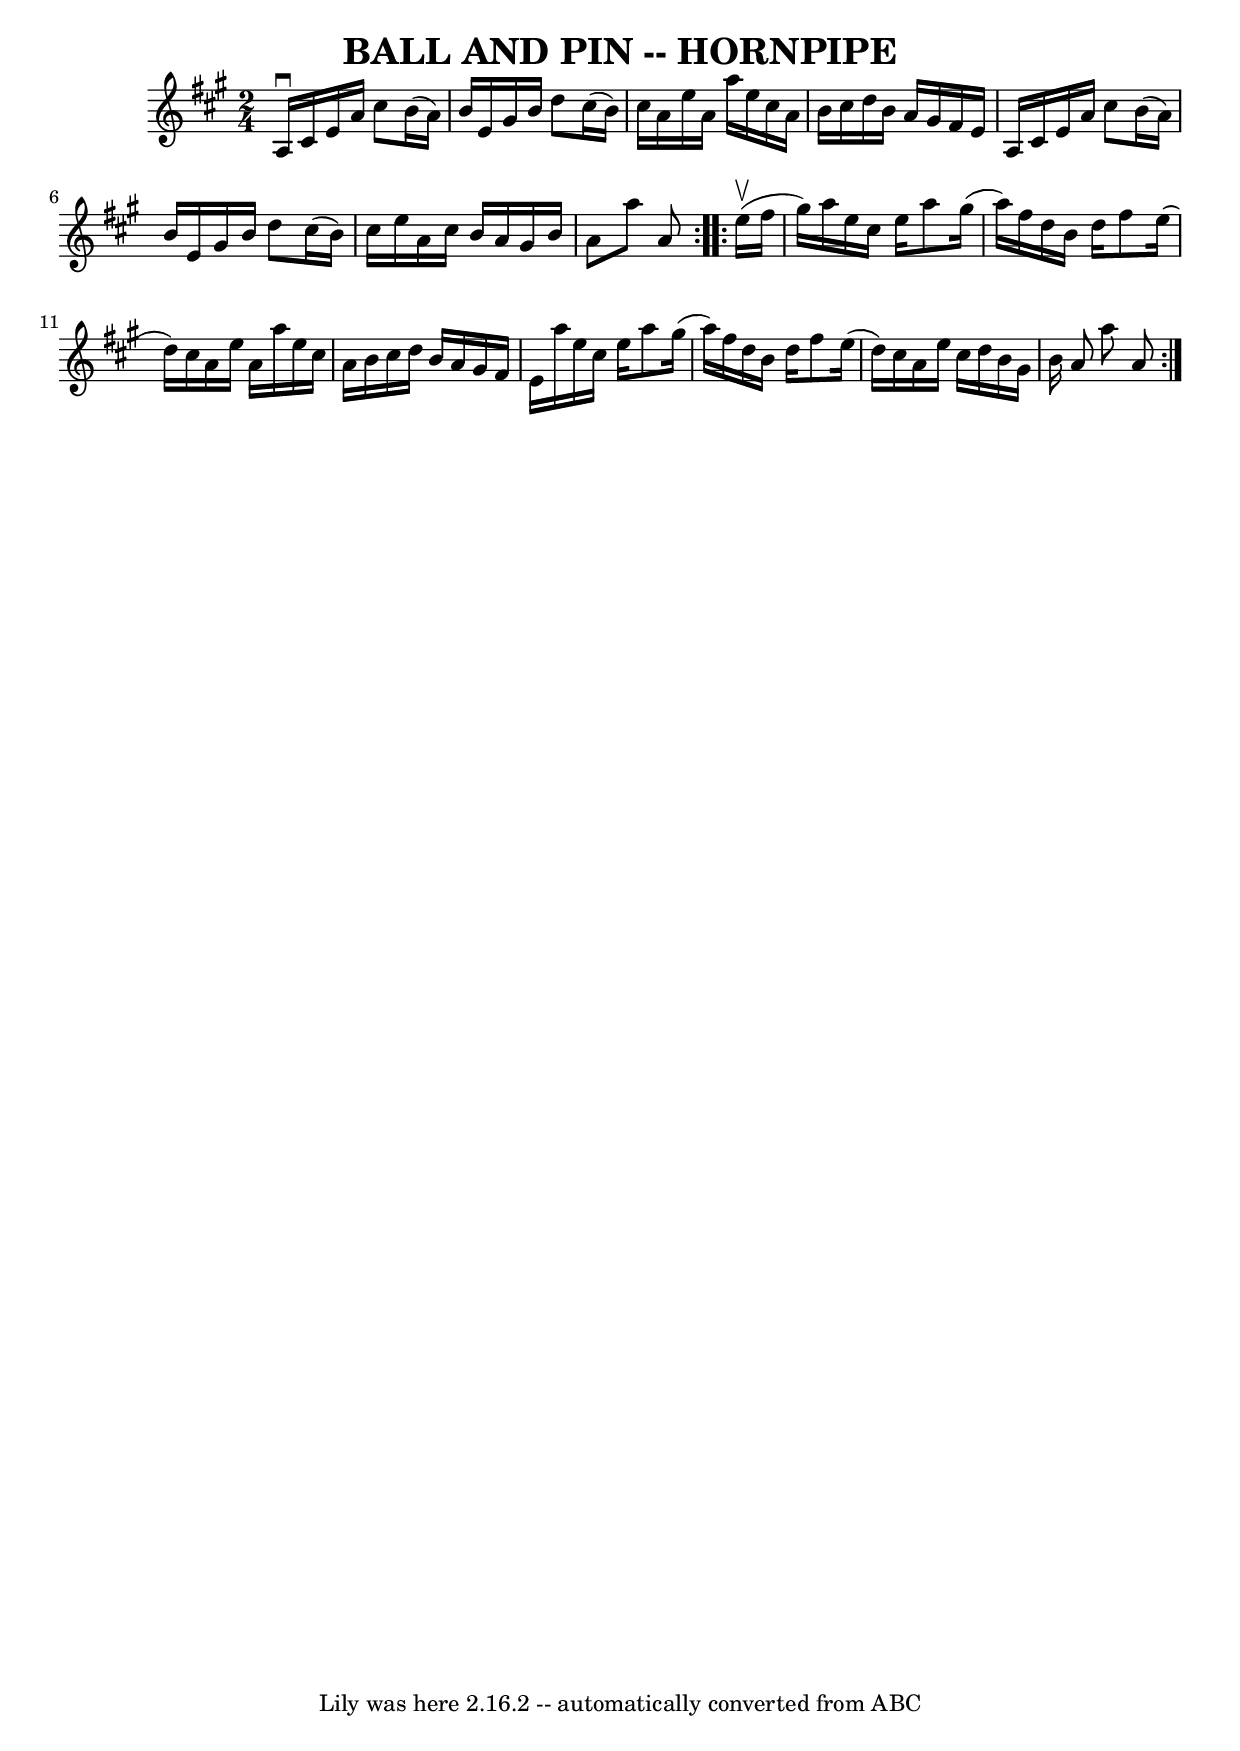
\version "2.16.2"
\include "Mammoth.ily"
\header {
  %% book = "Ryan's Mammoth Collection of Fiddle Tunes"
 crossRefNumber = "1"
 footnotes = ""
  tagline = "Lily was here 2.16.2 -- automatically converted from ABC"
  title = "BALL AND PIN -- HORNPIPE"

}
voicedefault =  {



  \repeat volta 2 {

    \time 2/4 
    \key a \major
 a16^\downbow cs'16 e'16 a'16 cs''8 b'16 (a'16)    |
 b'16 e'16 gs'16 b'16 d''8 cs''16 (b'16)    |
 cs''16 a'16 e''16 a'16 a''16 e''16 cs''16 a'16     |
 b'16 cs''16 d''16 b'16 a'16 gs'16 fs'16 e'16    |  |
 a16 cs'16 e'16 a'16 cs''8 b'16 (a'16)    |
 b'16 e'16 gs'16 b'16 d''8 cs''16 (b'16)    |
 cs''16 e''16 a'16 cs''16 b'16 a'16 gs'16 b'16     |
 a'8 a''8 a'8    
  } 
  
  \repeat volta 2 { e''16 (^\upbow fs''16 gs''16)         |
 a''16 e''16 cs''16 e''16 a''8 gs''16 (a''16)   |
 fs''16 d''16 b'16 d''16 fs''8 e''16 (d''16)   |
 cs''16 a'16 e''16 a'16 a''16 e''16 cs''16 a'16     |
 b'16 cs''16 d''16 b'16 a'16 gs'16 fs'16 e'16    |  |
 a''16 e''16 cs''16 e''16 a''8 gs''16 (a''16)    |
 fs''16 d''16 b'16 d''16 fs''8 e''16 (d''16)    |
 cs''16 a'16 e''16 cs''16 d''16 b'16 gs'16 b'16     |
 a'8 a''8 a'8    
  }   

}

\score{
  <<

    \context Staff="default"
    {
      \voicedefault 
      
    }

  >>
  \layout {
    
  }
  \midi {
  }

}
